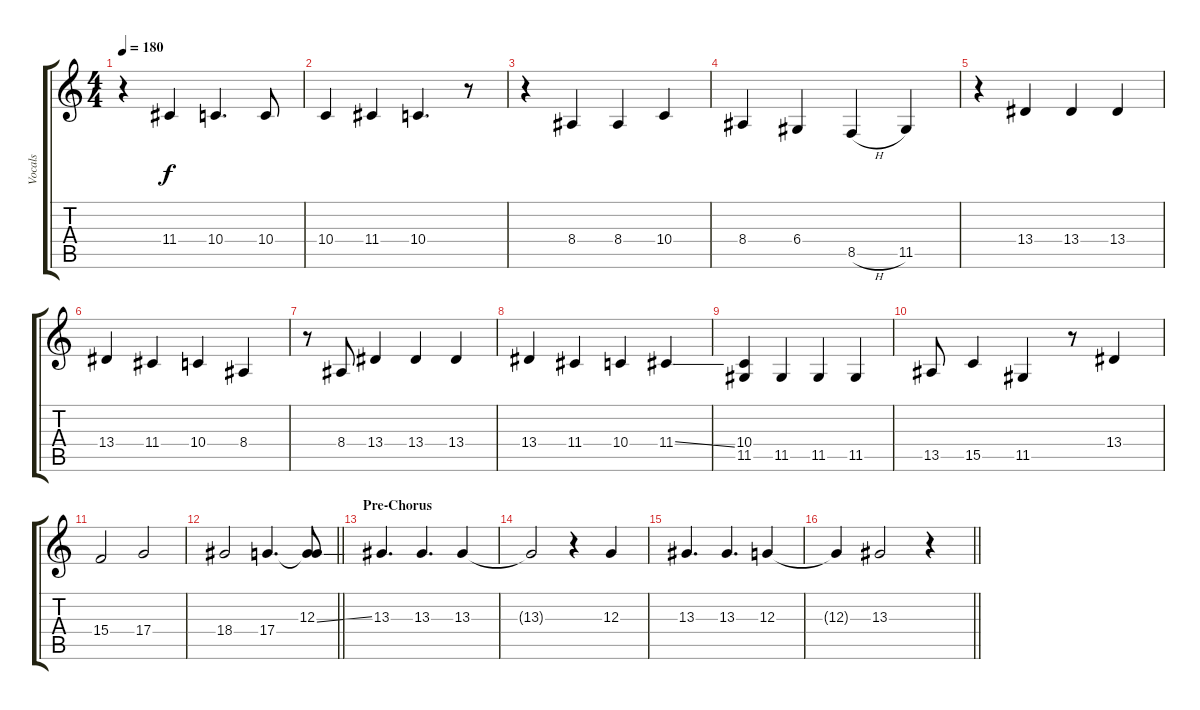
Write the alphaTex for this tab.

\track ("Vocals" "Vocals") {instrument lead6voice}
\staff {score tabs}
\tuning (E4 B3 G3 D3 A2 E2) {hide}
\ts (4 4)
\tempo 180
\clef g2
\ks c
r.4{dy f} 11.4.4 10.4.4{d} 10.4.8 |
10.4.4 11.4.4 10.4.4{d} r.8 |
r.4 8.4.4 8.4.4 10.4.4 |
8.4.4 6.4.4 8.5{h}.4 11.5.4 |
r.4 13.4.4 13.4.4 13.4.4 |
13.4.4 11.4.4 10.4.4 8.4.4 |
r.8 8.4.8 13.4.4 13.4.4 13.4.4 |
13.4.4 11.4.4 10.4.4 11.4{ss}.4 |
(10.4 11.5).4 11.5.4 11.5.4 11.5.4 |
13.5.8 15.5.4 11.5.4 r.8 13.4.4 |
15.4.2 17.4.2 |
\barLineRight lightlight
18.4.2 17.4.4{d} (12.3{ss} 17.4{t}).8 |
\section ("" "Pre-Chorus")
13.3.4{d} 13.3.4{d} 13.3.4 |
13.3{t}.2 r.4 12.3.4 |
13.3.4{d} 13.3.4{d} 12.3.4 |
\barLineRight lightlight
12.3{t}.4 13.3.2 r.4
